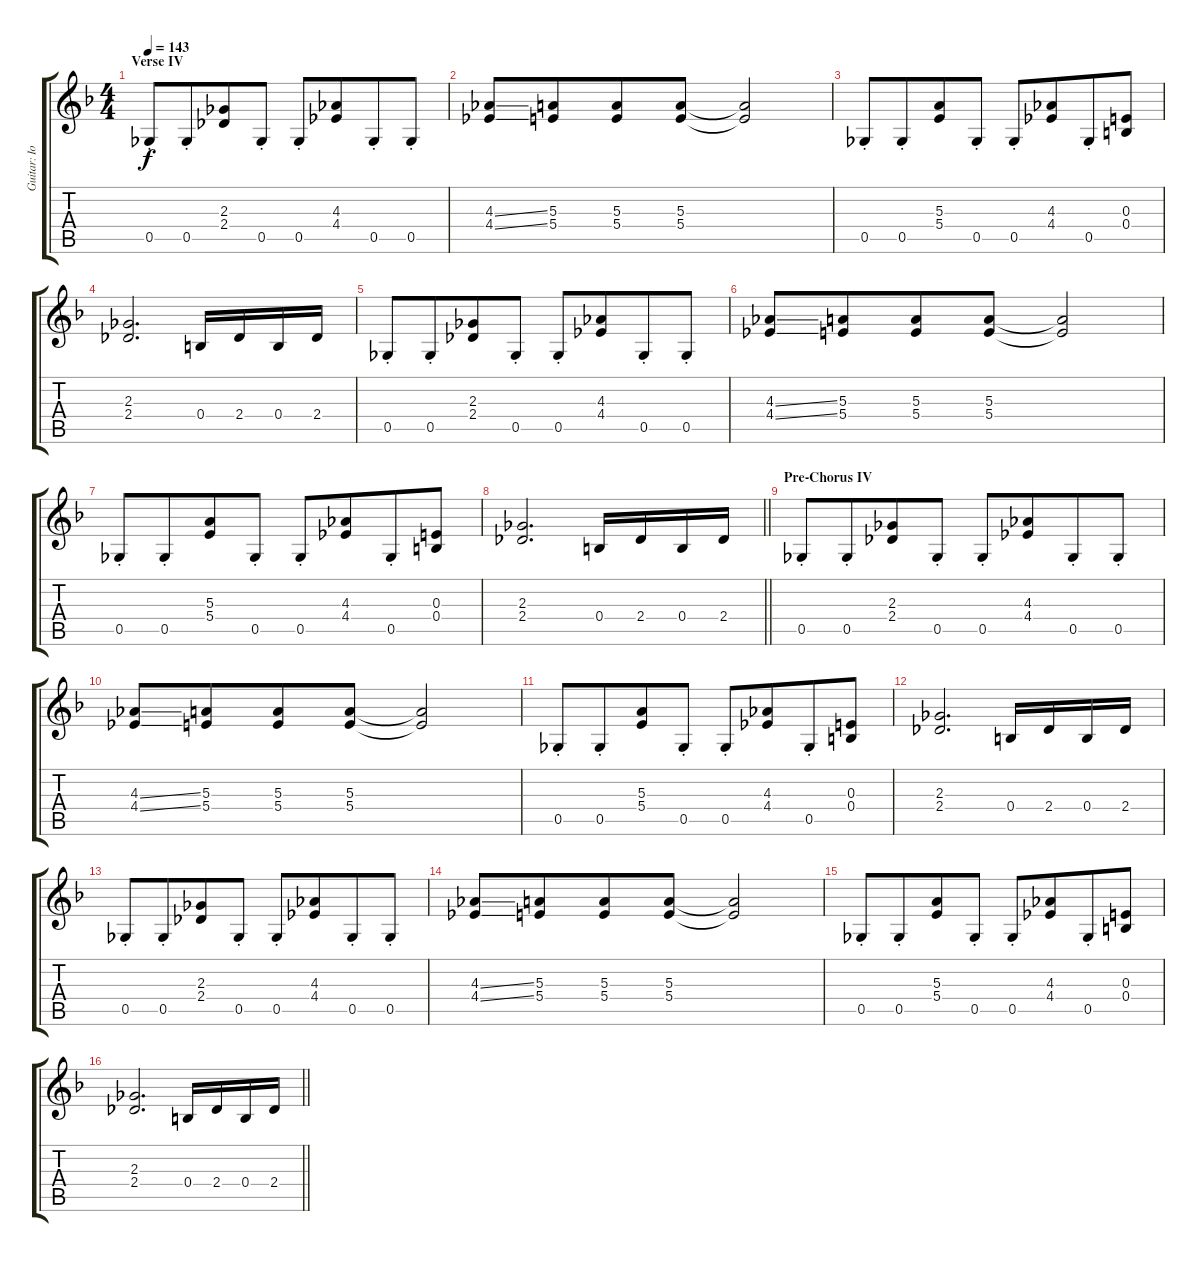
\track ("Guitar: IommI" "Guitar: Io") {instrument distortionguitar}
\staff {score tabs}
\tuning (Db4 Ab3 E3 B2 Gb2 Db2) {hide}
\ts (4 4)
\section ("" "Verse IV")
\tempo 143
\clef g2
\ks f
0.5{st}.8{dy f} 0.5{st}.8{beam merge} (2.3 2.4).8 0.5{st}.8 0.5{st}.8 (4.3 4.4).8{beam merge} 0.5{st}.8 0.5{st}.8 |
(4.3{ss} 4.4{ss}).8 (5.3 5.4).8{beam merge} (5.3 5.4).8 (5.3 5.4).8 (5.3{t} 5.4{t}).2 |
0.5{st}.8 0.5{st}.8{beam merge} (5.3 5.4).8 0.5{st}.8 0.5{st}.8 (4.3 4.4).8{beam merge} 0.5{st}.8 (0.3 0.4).8 |
(2.3 2.4).2{d} 0.4.16 2.4.16 0.4.16 2.4.16 |
0.5{st}.8 0.5{st}.8{beam merge} (2.3 2.4).8 0.5{st}.8 0.5{st}.8 (4.3 4.4).8{beam merge} 0.5{st}.8 0.5{st}.8 |
(4.3{ss} 4.4{ss}).8 (5.3 5.4).8{beam merge} (5.3 5.4).8 (5.3 5.4).8 (5.3{t} 5.4{t}).2 |
0.5{st}.8 0.5{st}.8{beam merge} (5.3 5.4).8 0.5{st}.8 0.5{st}.8 (4.3 4.4).8{beam merge} 0.5{st}.8 (0.3 0.4).8 |
\barLineRight lightlight
(2.3 2.4).2{d} 0.4.16 2.4.16 0.4.16 2.4.16 |
\section ("" "Pre-Chorus IV")
0.5{st}.8 0.5{st}.8{beam merge} (2.3 2.4).8 0.5{st}.8 0.5{st}.8 (4.3 4.4).8{beam merge} 0.5{st}.8 0.5{st}.8 |
(4.3{ss} 4.4{ss}).8 (5.3 5.4).8{beam merge} (5.3 5.4).8 (5.3 5.4).8 (5.3{t} 5.4{t}).2 |
0.5{st}.8 0.5{st}.8{beam merge} (5.3 5.4).8 0.5{st}.8 0.5{st}.8 (4.3 4.4).8{beam merge} 0.5{st}.8 (0.3 0.4).8 |
(2.3 2.4).2{d} 0.4.16 2.4.16 0.4.16 2.4.16 |
0.5{st}.8 0.5{st}.8{beam merge} (2.3 2.4).8 0.5{st}.8 0.5{st}.8 (4.3 4.4).8{beam merge} 0.5{st}.8 0.5{st}.8 |
(4.3{ss} 4.4{ss}).8 (5.3 5.4).8{beam merge} (5.3 5.4).8 (5.3 5.4).8 (5.3{t} 5.4{t}).2 |
0.5{st}.8 0.5{st}.8{beam merge} (5.3 5.4).8 0.5{st}.8 0.5{st}.8 (4.3 4.4).8{beam merge} 0.5{st}.8 (0.3 0.4).8 |
\barLineRight lightlight
(2.3 2.4).2{d} 0.4.16 2.4.16 0.4.16 2.4.16
